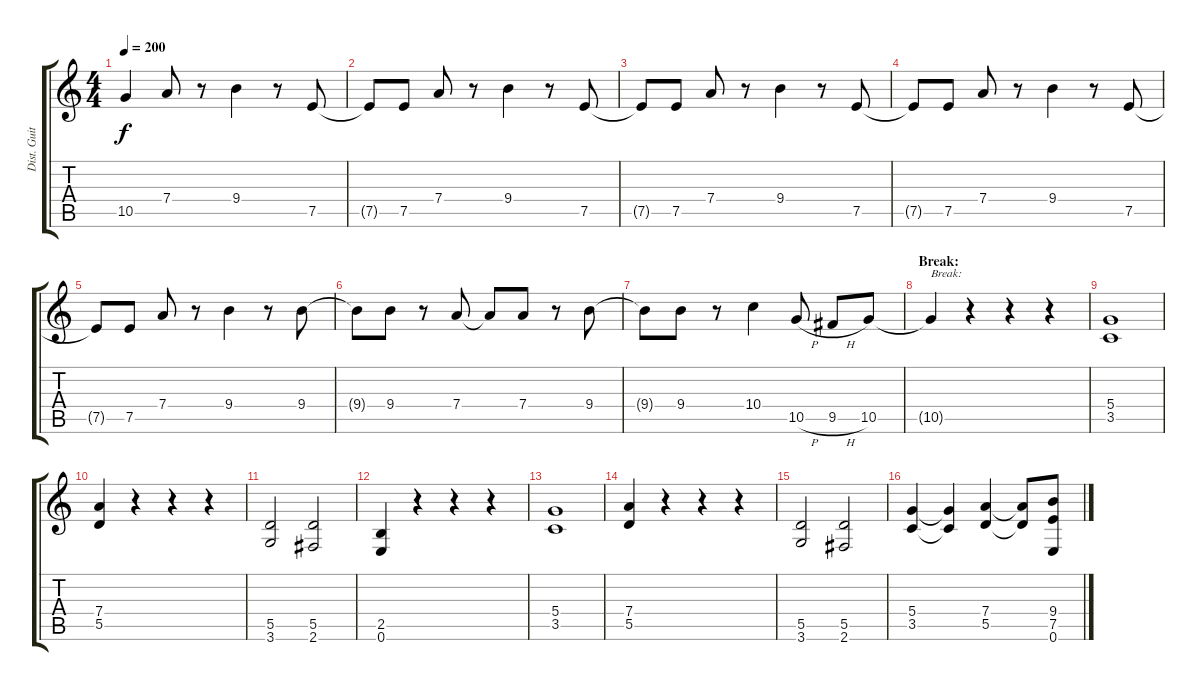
\track ("Dist. Guitar 2" "Dist. Guit") {instrument distortionguitar}
\staff {score tabs}
\tuning (E4 B3 G3 D3 A2 E2) {hide}
\ts (4 4)
\tempo 200
\clef g2
\ks c
10.5{t}.4{dy f} 7.4.8 r.8 9.4.4 r.8 7.5.8 |
7.5{t}.8 7.5.8 7.4.8 r.8 9.4.4 r.8 7.5.8 |
7.5{t}.8 7.5.8 7.4.8 r.8 9.4.4 r.8 7.5.8 |
7.5{t}.8 7.5.8 7.4.8 r.8 9.4.4 r.8 7.5.8 |
7.5{t}.8 7.5.8 7.4.8 r.8 9.4.4 r.8 9.4.8 |
9.4{t}.8 9.4.8 r.8 7.4.8 7.4{t}.8 7.4.8 r.8 9.4.8 |
9.4{t}.8 9.4.8 r.8 10.4.4 10.5{h}.8 9.5{h}.8 10.5.8 |
\section ("" "Break:")
10.5{t}.4{txt "Break:"} r.4 r.4 r.4 |
(5.4 3.5).1 |
(7.4 5.5).4 r.4 r.4 r.4 |
(5.5 3.6).2 (5.5 2.6).2 |
(2.5 0.6).4 r.4 r.4 r.4 |
(5.4 3.5).1 |
(7.4 5.5).4 r.4 r.4 r.4 |
(5.5 3.6).2 (5.5 2.6).2 |
(5.4 3.5).4 (5.4{t} 3.5{t}).4 (7.4 5.5).4 (7.4{t} 5.5{t}).8 (9.4 7.5 0.6).8
